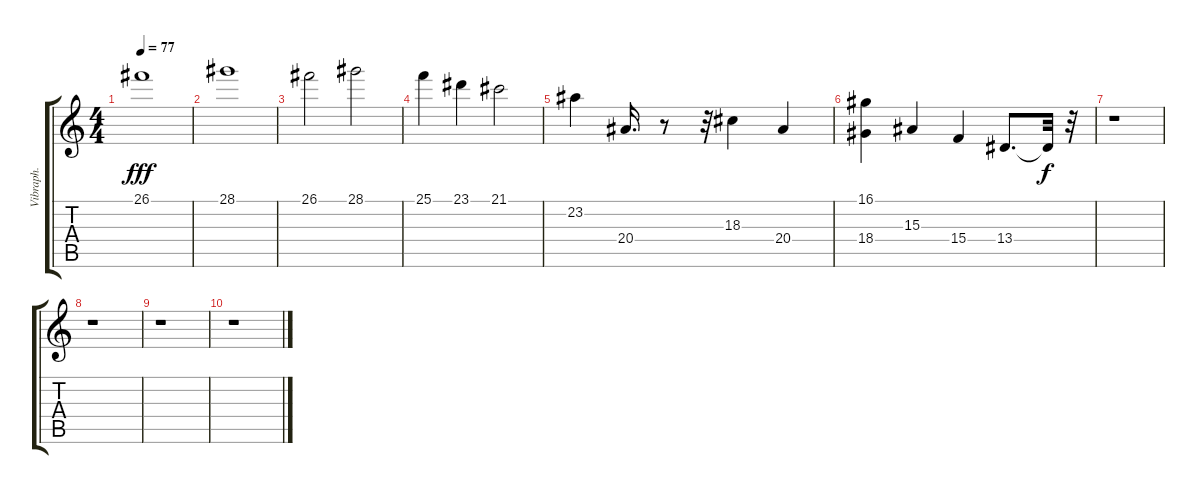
\track ("Vibraph." "Vibraph.") {instrument vibraphone}
\staff {score tabs}
\tuning (E4 B3 G3 D3 A2 E2) {hide}
\ts (4 4)
\tempo 77
\clef g2
\ks c
26.1.1{dy fff} |
28.1.1 |
26.1.2 28.1.2 |
25.1.4 23.1.4 21.1.2 |
23.2.4 20.4.16{d} r.8 r.32 18.3.4 20.4.4 |
(16.1 18.4).4 15.3.4 15.4.4 13.4.8{d} 13.4{t}.32{dy f} r.32 |
r.1 |
r.1 |
r.1 |
r.1
